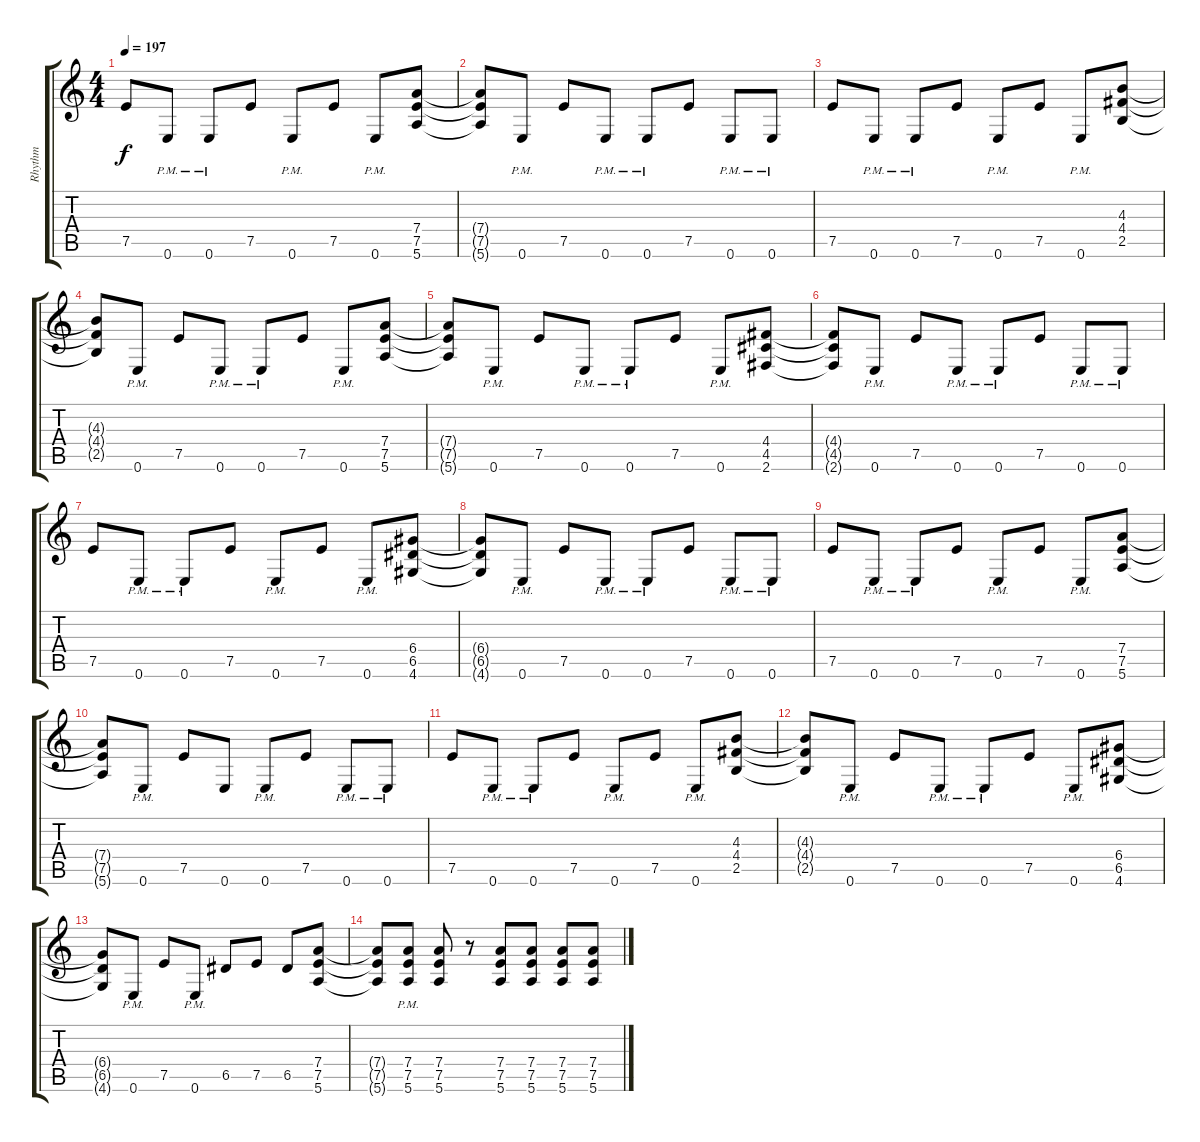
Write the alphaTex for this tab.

\track ("Rhythm" "Rhythm") {instrument overdrivenguitar}
\staff {score tabs}
\tuning (E4 B3 G3 D3 A2 E2) {hide}
\ts (4 4)
\tempo 197
\clef g2
\ks c
7.5.8{dy f} 0.6{pm}.8 0.6{pm}.8 7.5.8 0.6{pm}.8 7.5.8 0.6{pm}.8 (7.4 7.5 5.6).8 |
(7.4{t} 7.5{t} 5.6{t}).8 0.6{pm}.8 7.5.8 0.6{pm}.8 0.6{pm}.8 7.5.8 0.6{pm}.8 0.6{pm}.8 |
7.5.8 0.6{pm}.8 0.6{pm}.8 7.5.8 0.6{pm}.8 7.5.8 0.6{pm}.8 (4.3 4.4 2.5).8 |
(4.3{t} 4.4{t} 2.5{t}).8 0.6{pm}.8 7.5.8 0.6{pm}.8 0.6{pm}.8 7.5.8 0.6{pm}.8 (7.4 7.5 5.6).8 |
\section ("" "")
(7.4{t} 7.5{t} 5.6{t}).8 0.6{pm}.8 7.5.8 0.6{pm}.8 0.6{pm}.8 7.5.8 0.6{pm}.8 (4.4 4.5 2.6).8 |
(4.4{t} 4.5{t} 2.6{t}).8 0.6{pm}.8 7.5.8 0.6{pm}.8 0.6{pm}.8 7.5.8 0.6{pm}.8 0.6{pm}.8 |
7.5.8 0.6{pm}.8 0.6{pm}.8 7.5.8 0.6{pm}.8 7.5.8 0.6{pm}.8 (6.4 6.5 4.6).8 |
(6.4{t} 6.5{t} 4.6{t}).8 0.6{pm}.8 7.5.8 0.6{pm}.8 0.6{pm}.8 7.5.8 0.6{pm}.8 0.6{pm}.8 |
7.5.8 0.6{pm}.8 0.6{pm}.8 7.5.8 0.6{pm}.8 7.5.8 0.6{pm}.8 (7.4 7.5 5.6).8 |
(7.4{t} 7.5{t} 5.6{t}).8 0.6{pm}.8 7.5.8 0.6.8 0.6{pm}.8 7.5.8 0.6{pm}.8 0.6{pm}.8 |
7.5.8 0.6{pm}.8 0.6{pm}.8 7.5.8 0.6{pm}.8 7.5.8 0.6{pm}.8 (4.3 4.4 2.5).8 |
(4.3{t} 4.4{t} 2.5{t}).8 0.6{pm}.8 7.5.8 0.6{pm}.8 0.6{pm}.8 7.5.8 0.6{pm}.8 (6.4 6.5 4.6).8 |
(6.4{t} 6.5{t} 4.6{t}).8 0.6{pm}.8 7.5.8 0.6{pm}.8 6.5.8 7.5.8 6.5.8 (7.4 7.5 5.6).8 |
(7.4{t} 7.5{t} 5.6{t}).8 (7.4{pm} 7.5{pm} 5.6{pm}).8 (7.4 7.5 5.6).8 r.8 (7.4 7.5 5.6).8 (7.4 7.5 5.6).8 (7.4 7.5 5.6).8 (7.4 7.5 5.6).8
